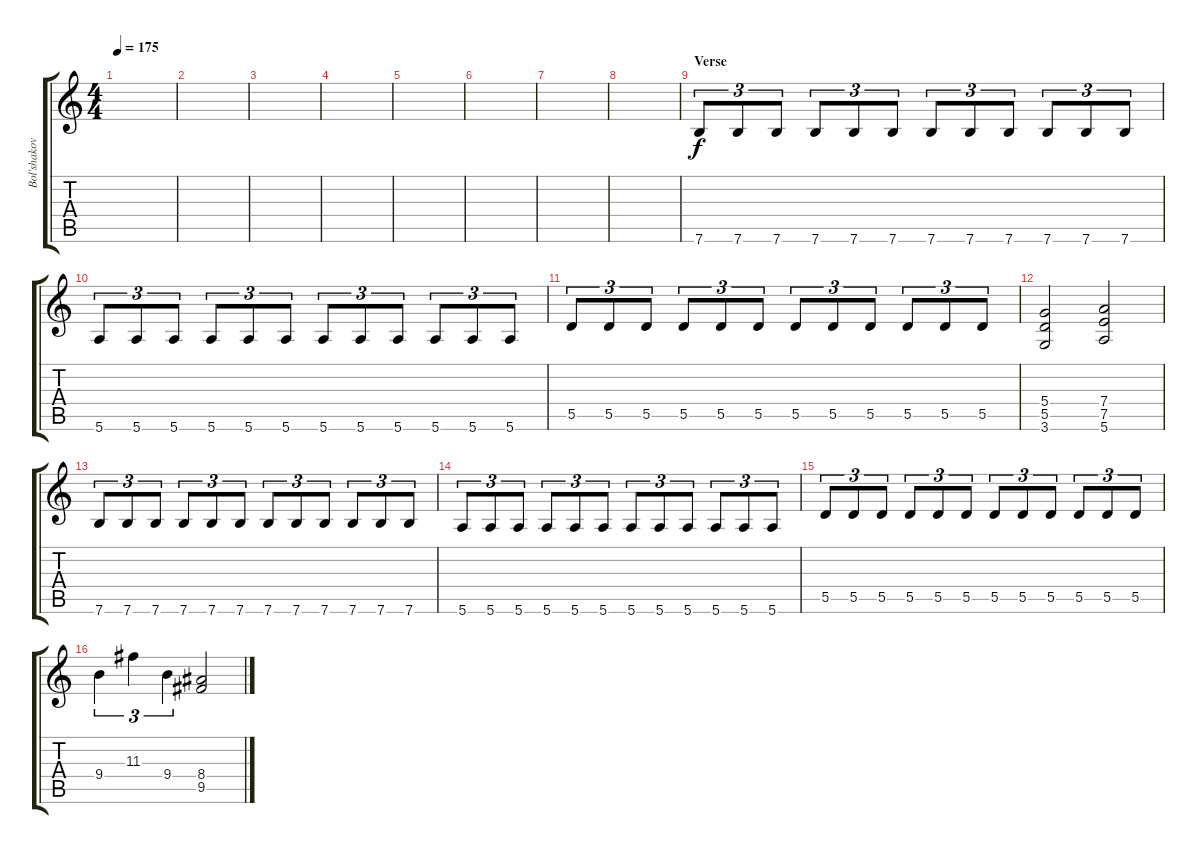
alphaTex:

\track ("Bol'shakov" "Bol'shakov") {instrument distortionguitar}
\staff {score tabs}
\tuning (E4 B3 G3 D3 A2 E2) {hide}
\ts (4 4)
\tempo 175
\clef g2
\ks c
|
|
|
|
|
|
|
|
\section ("" "Verse")
7.6.8{tu (3 2)} 7.6.8{tu (3 2)} 7.6.8{tu (3 2)} 7.6.8{tu (3 2)} 7.6.8{tu (3 2)} 7.6.8{tu (3 2)} 7.6.8{tu (3 2)} 7.6.8{tu (3 2)} 7.6.8{tu (3 2)} 7.6.8{tu (3 2)} 7.6.8{tu (3 2)} 7.6.8{tu (3 2)} |
5.6.8{tu (3 2)} 5.6.8{tu (3 2)} 5.6.8{tu (3 2)} 5.6.8{tu (3 2)} 5.6.8{tu (3 2)} 5.6.8{tu (3 2)} 5.6.8{tu (3 2)} 5.6.8{tu (3 2)} 5.6.8{tu (3 2)} 5.6.8{tu (3 2)} 5.6.8{tu (3 2)} 5.6.8{tu (3 2)} |
5.5.8{tu (3 2)} 5.5.8{tu (3 2)} 5.5.8{tu (3 2)} 5.5.8{tu (3 2)} 5.5.8{tu (3 2)} 5.5.8{tu (3 2)} 5.5.8{tu (3 2)} 5.5.8{tu (3 2)} 5.5.8{tu (3 2)} 5.5.8{tu (3 2)} 5.5.8{tu (3 2)} 5.5.8{tu (3 2)} |
(5.4 5.5 3.6).2 (7.4 7.5 5.6).2 |
7.6.8{tu (3 2)} 7.6.8{tu (3 2)} 7.6.8{tu (3 2)} 7.6.8{tu (3 2)} 7.6.8{tu (3 2)} 7.6.8{tu (3 2)} 7.6.8{tu (3 2)} 7.6.8{tu (3 2)} 7.6.8{tu (3 2)} 7.6.8{tu (3 2)} 7.6.8{tu (3 2)} 7.6.8{tu (3 2)} |
5.6.8{tu (3 2)} 5.6.8{tu (3 2)} 5.6.8{tu (3 2)} 5.6.8{tu (3 2)} 5.6.8{tu (3 2)} 5.6.8{tu (3 2)} 5.6.8{tu (3 2)} 5.6.8{tu (3 2)} 5.6.8{tu (3 2)} 5.6.8{tu (3 2)} 5.6.8{tu (3 2)} 5.6.8{tu (3 2)} |
5.5.8{tu (3 2)} 5.5.8{tu (3 2)} 5.5.8{tu (3 2)} 5.5.8{tu (3 2)} 5.5.8{tu (3 2)} 5.5.8{tu (3 2)} 5.5.8{tu (3 2)} 5.5.8{tu (3 2)} 5.5.8{tu (3 2)} 5.5.8{tu (3 2)} 5.5.8{tu (3 2)} 5.5.8{tu (3 2)} |
9.4.4{tu (3 2)} 11.3.4{tu (3 2)} 9.4.4{tu (3 2)} (8.4 9.5).2
